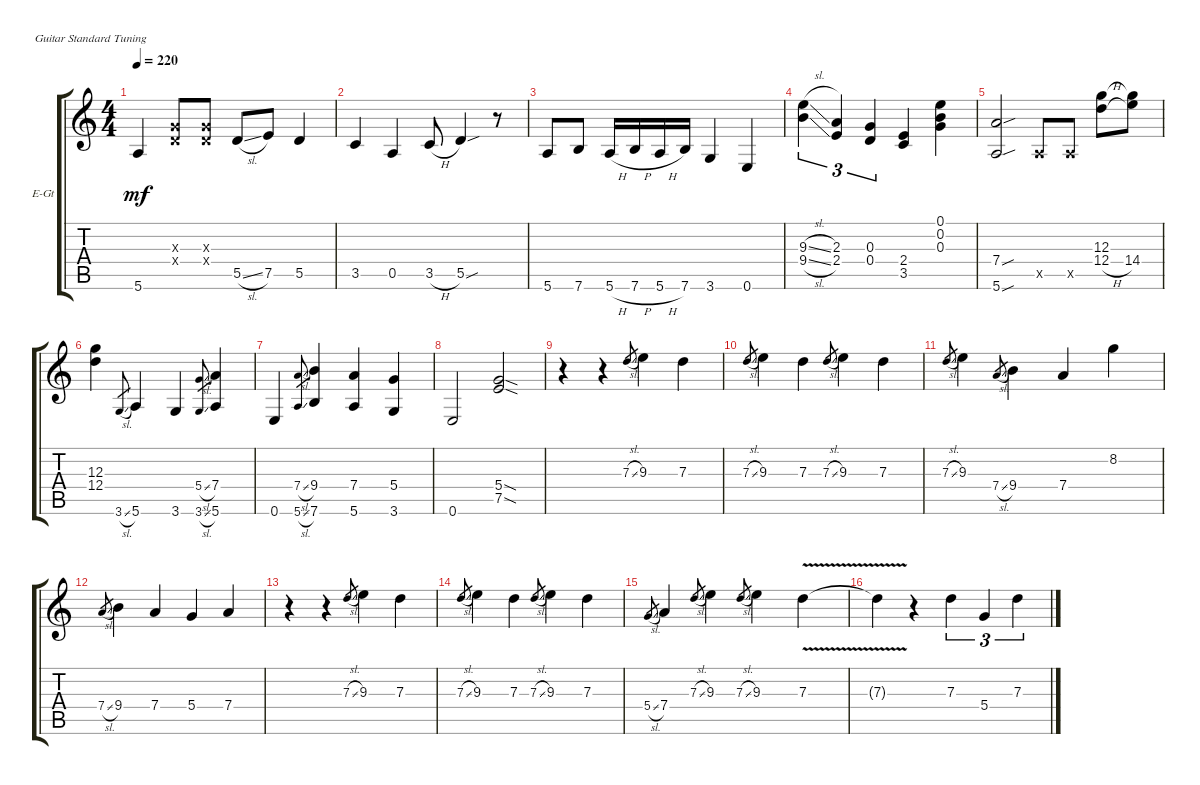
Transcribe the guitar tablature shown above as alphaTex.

\defaultSystemsLayout 4
\bracketExtendMode groupsimilarinstruments
\firstSystemTrackNameOrientation horizontal
\otherSystemsTrackNameOrientation horizontal
\track ("Tim" "E-Gt") {instrument electricguitarclean}
\staff {score tabs}
\tuning (E4 B3 G3 D3 A2 E2)
\ts (4 4)
\tempo 220
\clef g2
\ks c
5.6.4{dy mf} (0.3{x} 0.4{x}).8 (0.4{x} 0.3{x}).8 5.5{sl}.8 7.5.8 5.5.4 |
3.5.4 0.5.4 3.5{h}.8 5.5{sou}.4 r.8 |
5.6.8 7.6.8 5.6{h}.16 7.6{h}.16 5.6{h}.16 7.6.16 3.6.4 0.6.4 |
(9.4{sl} 9.3{sl}).4{tu (3 2)} (2.3 2.4).4{tu (3 2)} (0.3 0.4).4{tu (3 2)} (3.5 2.4).4 (0.1 0.2 0.3).4 |
(5.6{sou} 7.4{sou}).2 0.5{x}.8 0.5{x}.8 (12.4{h} 12.3).8 (14.4 12.3{t}).8 |
(12.4 12.3).4 3.6{sl}.8{gr} 5.6.4 3.6.4 (3.6{sl} 5.4{sl}).8{gr} (5.6 7.4).4 |
0.6.4 (5.6{sl} 7.4{sl}).8{gr} (7.6 9.4).4 (5.6 7.4).4 (3.6 5.4).4 |
0.6.2 (7.5{sod} 5.4{sod}).2 |
r.4 r.4 7.3{sl}.8{gr} 9.3.4 7.3.4 |
7.3{sl}.8{gr} 9.3.4 7.3.4 7.3{sl}.8{gr} 9.3.4 7.3.4 |
7.3{sl}.8{gr} 9.3.4 7.4{sl}.8{gr} 9.4.4 7.4.4 8.2.4 |
7.4{sl}.8{gr} 9.4.4 7.4.4 5.4.4 7.4.4 |
r.4 r.4 7.3{sl}.8{gr} 9.3.4 7.3.4 |
7.3{sl}.8{gr} 9.3.4 7.3.4 7.3{sl}.8{gr} 9.3.4 7.3.4 |
5.4{sl}.8{gr} 7.4.4 7.3{sl}.8{gr} 9.3.4 7.3{sl}.8{gr} 9.3.4 7.3{v}.4 |
7.3{t}.4 r.4 7.3.4{tu (3 2)} 5.4.4{tu (3 2)} 7.3.4{tu (3 2)}
